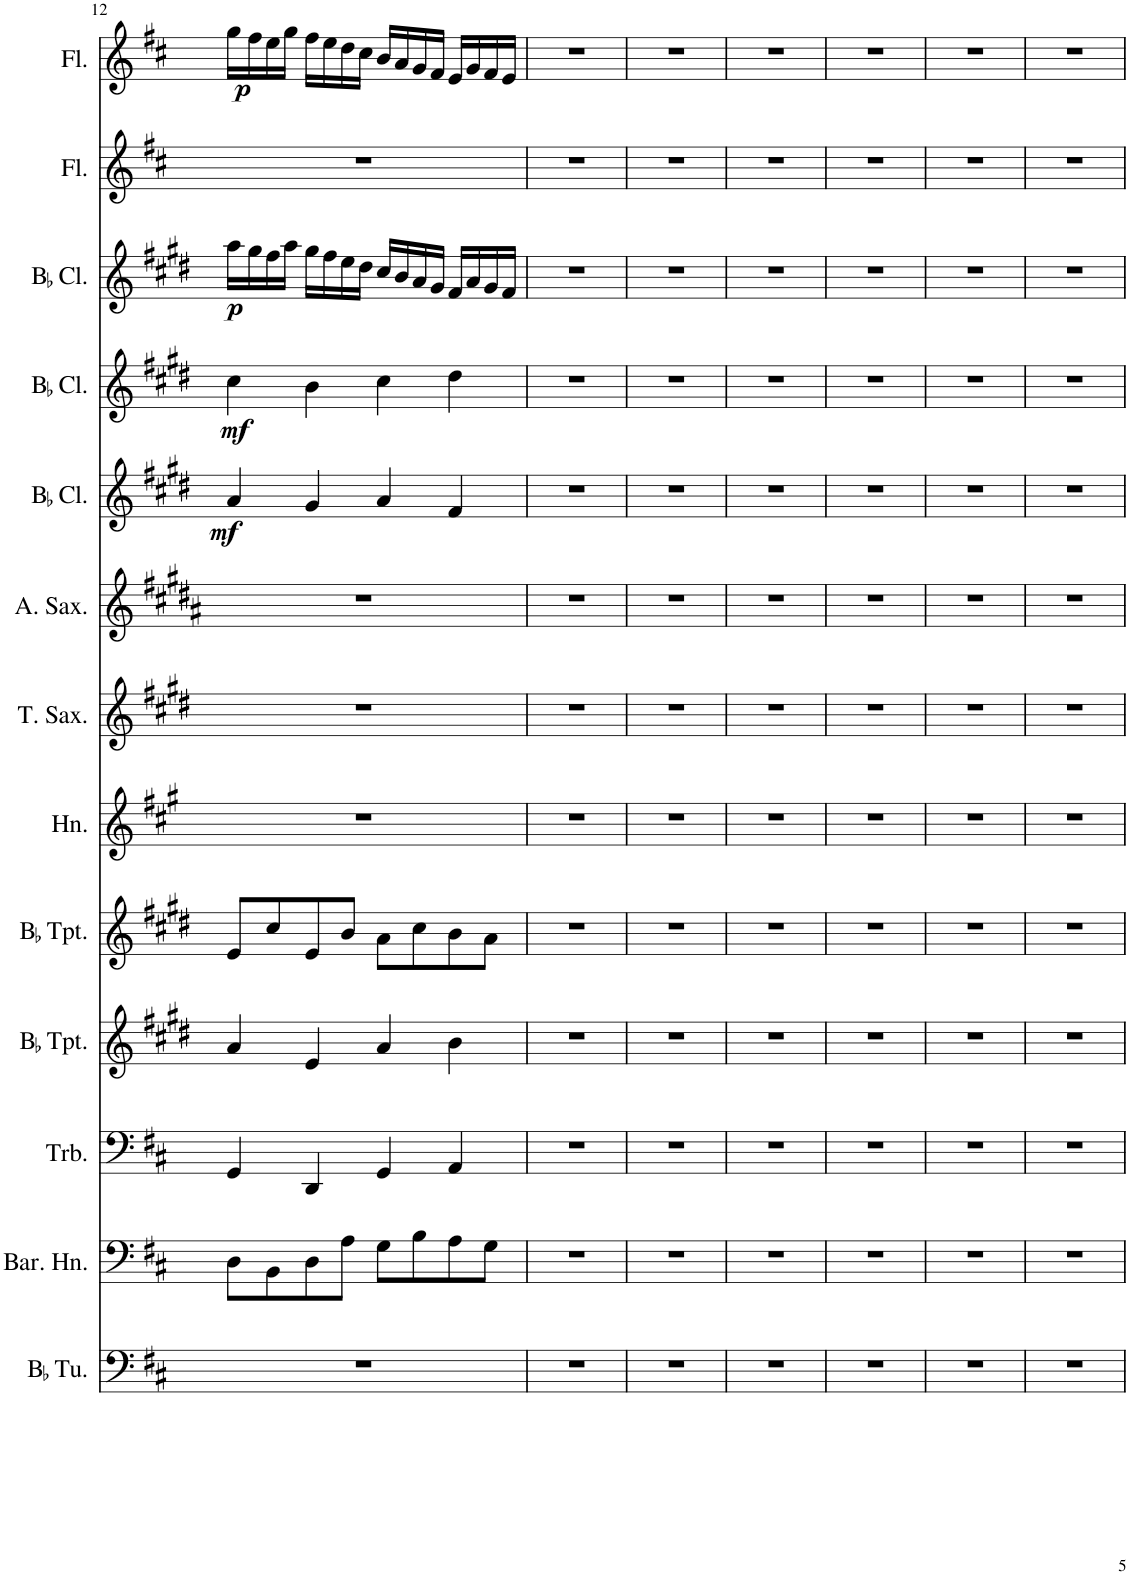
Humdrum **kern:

**kern	**kern	**kern	**kern	**kern	**kern	**kern	**kern	**kern	**dynam	**kern	**dynam	**kern	**dynam	**kern	**kern	**dynam
*part13	*part12	*part11	*part10	*part9	*part8	*part7	*part6	*part5	*part5	*part4	*part4	*part3	*part3	*part2	*part1	*part1
*staff13	*staff12	*staff11	*staff10	*staff9	*staff8	*staff7	*staff6	*staff5	*staff5	*staff4	*staff4	*staff3	*staff3	*staff2	*staff1	*staff1
*I"BaccidentalFlat Tuba	*I"Baritone Horn	*I"Trombone	*I"BaccidentalFlat Trumpet	*I"BaccidentalFlat Trumpet	*I"Horn	*I"Tenor Saxophone	*I"Alto Saxophone	*I"BaccidentalFlat Clarinet	*	*I"BaccidentalFlat Clarinet	*	*I"BaccidentalFlat Clarinet	*	*I"Flute	*I"Flute	*
*I'BaccidentalFlat Tu.	*I'Bar. Hn.	*I'Trb.	*I'BaccidentalFlat Tpt.	*I'BaccidentalFlat Tpt.	*I'Hn.	*I'T. Sax.	*I'A. Sax.	*I'BaccidentalFlat Cl.	*	*I'BaccidentalFlat Cl.	*	*I'BaccidentalFlat Cl.	*	*I'Fl.	*I'Fl.	*
!!LO:PB:g=z
*clefF4	*clefF4	*clefF4	*clefG2	*clefG2	*clefG2	*clefG2	*clefG2	*clefG2	*	*clefG2	*	*clefG2	*	*clefG2	*clefG2	*
*	*Trd4c7	*	*Trd1c2	*Trd1c2	*Trd4c7	*Trd8c14	*Trd5c9	*Trd1c2	*	*Trd1c2	*	*Trd1c2	*	*	*	*
*k[f#c#]	*k[f#c#]	*k[f#c#]	*k[f#c#g#d#]	*k[f#c#g#d#]	*k[f#c#g#]	*k[f#c#g#d#]	*k[f#c#g#d#a#]	*k[f#c#g#d#]	*	*k[f#c#g#d#]	*	*k[f#c#g#d#]	*	*k[f#c#]	*k[f#c#]	*
*M4/4	*M4/4	*M4/4	*M4/4	*M4/4	*M4/4	*M4/4	*M4/4	*M4/4	*	*M4/4	*	*M4/4	*	*M4/4	*M4/4	*
=12	=12	=12	=12	=12	=12	=12	=12	=12	=12	=12	=12	=12	=12	=12	=12	=12
!	!	!	!	!	!	!	!	!	!LO:DY:b	!	!LO:DY:b	!	!LO:DY:b	!	!	!LO:DY:b
1r	8D\L	4GG/	4a/	8e/L	1r	1r	1r	4a/	mf	4cc#\	mf	16aa\LL	p	1r	16gg\LL	p
.	.	.	.	.	.	.	.	.	.	.	.	16gg#\	.	.	16ff#\	.
.	8BB\	.	.	8cc#/	.	.	.	.	.	.	.	16ff#\	.	.	16ee\	.
.	.	.	.	.	.	.	.	.	.	.	.	16aa\JJ	.	.	16gg\JJ	.
.	8D\	4DD/	4e/	8e/	.	.	.	4g#/	.	4b\	.	16gg#\LL	.	.	16ff#\LL	.
.	.	.	.	.	.	.	.	.	.	.	.	16ff#\	.	.	16ee\	.
.	8A\J	.	.	8b/J	.	.	.	.	.	.	.	16ee\	.	.	16dd\	.
.	.	.	.	.	.	.	.	.	.	.	.	16dd#\JJ	.	.	16cc#\JJ	.
.	8G\L	4GG/	4a/	8a\L	.	.	.	4a/	.	4cc#\	.	16cc#/LL	.	.	16b/LL	.
.	.	.	.	.	.	.	.	.	.	.	.	16b/	.	.	16a/	.
.	8B\	.	.	8cc#\	.	.	.	.	.	.	.	16a/	.	.	16g/	.
.	.	.	.	.	.	.	.	.	.	.	.	16g#/JJ	.	.	16f#/JJ	.
.	8A\	4AA/	4b\	8b\	.	.	.	4f#/	.	4dd#\	.	16f#/LL	.	.	16e/LL	.
.	.	.	.	.	.	.	.	.	.	.	.	16a/	.	.	16g/	.
.	8G\J	.	.	8a\J	.	.	.	.	.	.	.	16g#/	.	.	16f#/	.
.	.	.	.	.	.	.	.	.	.	.	.	16f#/JJ	.	.	16e/JJ	.
=13	=13	=13	=13	=13	=13	=13	=13	=13	=13	=13	=13	=13	=13	=13	=13	=13
1r	1r	1r	1r	1r	1r	1r	1r	1r	.	1r	.	1r	.	1r	1r	.
=14	=14	=14	=14	=14	=14	=14	=14	=14	=14	=14	=14	=14	=14	=14	=14	=14
1r	1r	1r	1r	1r	1r	1r	1r	1r	.	1r	.	1r	.	1r	1r	.
=15	=15	=15	=15	=15	=15	=15	=15	=15	=15	=15	=15	=15	=15	=15	=15	=15
1r	1r	1r	1r	1r	1r	1r	1r	1r	.	1r	.	1r	.	1r	1r	.
=16	=16	=16	=16	=16	=16	=16	=16	=16	=16	=16	=16	=16	=16	=16	=16	=16
1r	1r	1r	1r	1r	1r	1r	1r	1r	.	1r	.	1r	.	1r	1r	.
=17	=17	=17	=17	=17	=17	=17	=17	=17	=17	=17	=17	=17	=17	=17	=17	=17
1r	1r	1r	1r	1r	1r	1r	1r	1r	.	1r	.	1r	.	1r	1r	.
=18	=18	=18	=18	=18	=18	=18	=18	=18	=18	=18	=18	=18	=18	=18	=18	=18
1r	1r	1r	1r	1r	1r	1r	1r	1r	.	1r	.	1r	.	1r	1r	.
=	=	=	=	=	=	=	=	=	=	=	=	=	=	=	=	=
*-	*-	*-	*-	*-	*-	*-	*-	*-	*-	*-	*-	*-	*-	*-	*-	*-
